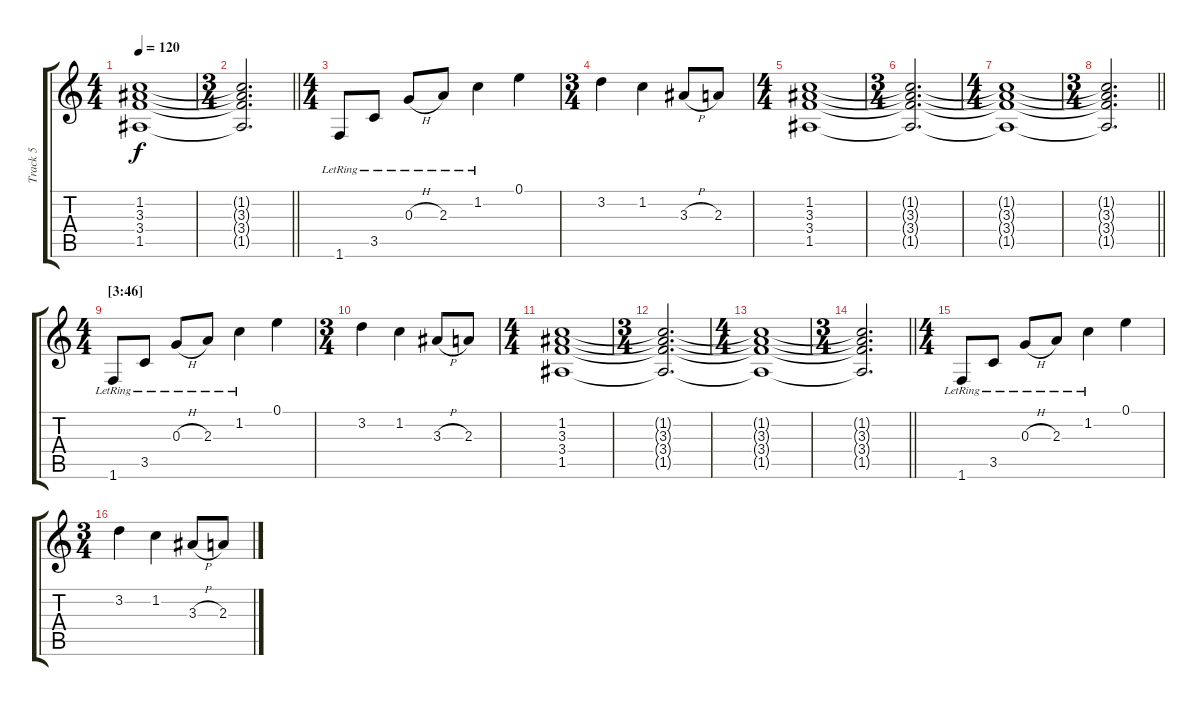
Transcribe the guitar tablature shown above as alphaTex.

\track ("Track 5" "Track 5") {instrument electricguitarjazz}
\staff {score tabs}
\tuning (E4 B3 G3 D3 A2 E2) {hide}
\ts (4 4)
\tempo 120
\clef g2
\ks c
(1.2{t} 3.3{t} 3.4{t} 1.5{t}).1{dy f} |
\ts (3 4)
\barLineRight lightlight
(1.2{t} 3.3{t} 3.4{t} 1.5{t}).2{d} |
\ts (4 4)
1.6{lr}.8 3.5{lr}.8 0.3{h lr}.8 2.3{lr}.8 1.2{lr}.4 0.1.4 |
\ts (3 4)
3.2.4 1.2.4 3.3{h}.8 2.3.8 |
\ts (4 4)
(1.2 3.3 3.4 1.5).1 |
\ts (3 4)
(1.2{t} 3.3{t} 3.4{t} 1.5{t}).2{d} |
\ts (4 4)
(1.2{t} 3.3{t} 3.4{t} 1.5{t}).1 |
\ts (3 4)
\barLineRight lightlight
(1.2{t} 3.3{t} 3.4{t} 1.5{t}).2{d} |
\ts (4 4)
\section ("" "[3:46]")
1.6{lr}.8 3.5{lr}.8 0.3{h lr}.8 2.3{lr}.8 1.2{lr}.4 0.1.4 |
\ts (3 4)
3.2.4 1.2.4 3.3{h}.8 2.3.8 |
\ts (4 4)
(1.2 3.3 3.4 1.5).1 |
\ts (3 4)
(1.2{t} 3.3{t} 3.4{t} 1.5{t}).2{d} |
\ts (4 4)
(1.2{t} 3.3{t} 3.4{t} 1.5{t}).1 |
\ts (3 4)
\barLineRight lightlight
(1.2{t} 3.3{t} 3.4{t} 1.5{t}).2{d} |
\ts (4 4)
1.6{lr}.8 3.5{lr}.8 0.3{h lr}.8 2.3{lr}.8 1.2{lr}.4 0.1.4 |
\ts (3 4)
3.2.4 1.2.4 3.3{h}.8 2.3.8
